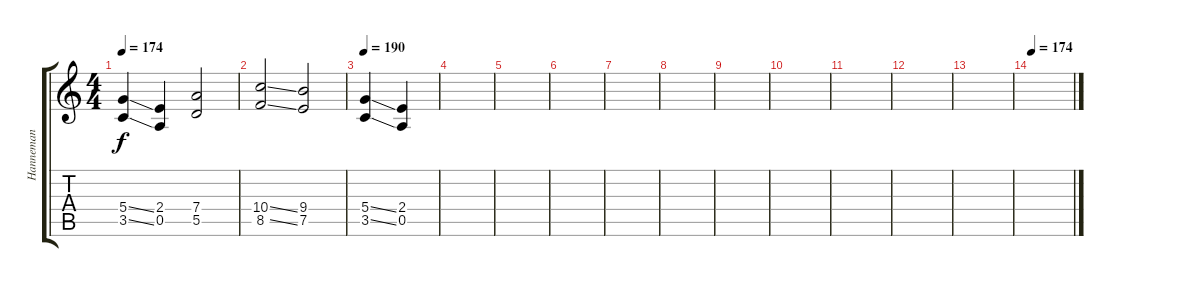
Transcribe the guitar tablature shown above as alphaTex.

\track ("Hanneman" "Hanneman") {instrument distortionguitar}
\staff {score tabs}
\tuning (E4 B3 G3 D3 A2 E2) {hide}
\ts (4 4)
\tempo 174
\clef g2
\ks c
(5.4{ss} 3.5{ss}).4{dy f} (2.4 0.5).4 (7.4 5.5).2 |
(10.4{ss} 8.5{ss}).2 (9.4 7.5).2 |
\tempo 190
(5.4{ss} 3.5{ss}).4 (2.4 0.5).4 |
|
|
|
|
|
|
|
|
|
|
\tempo 174
